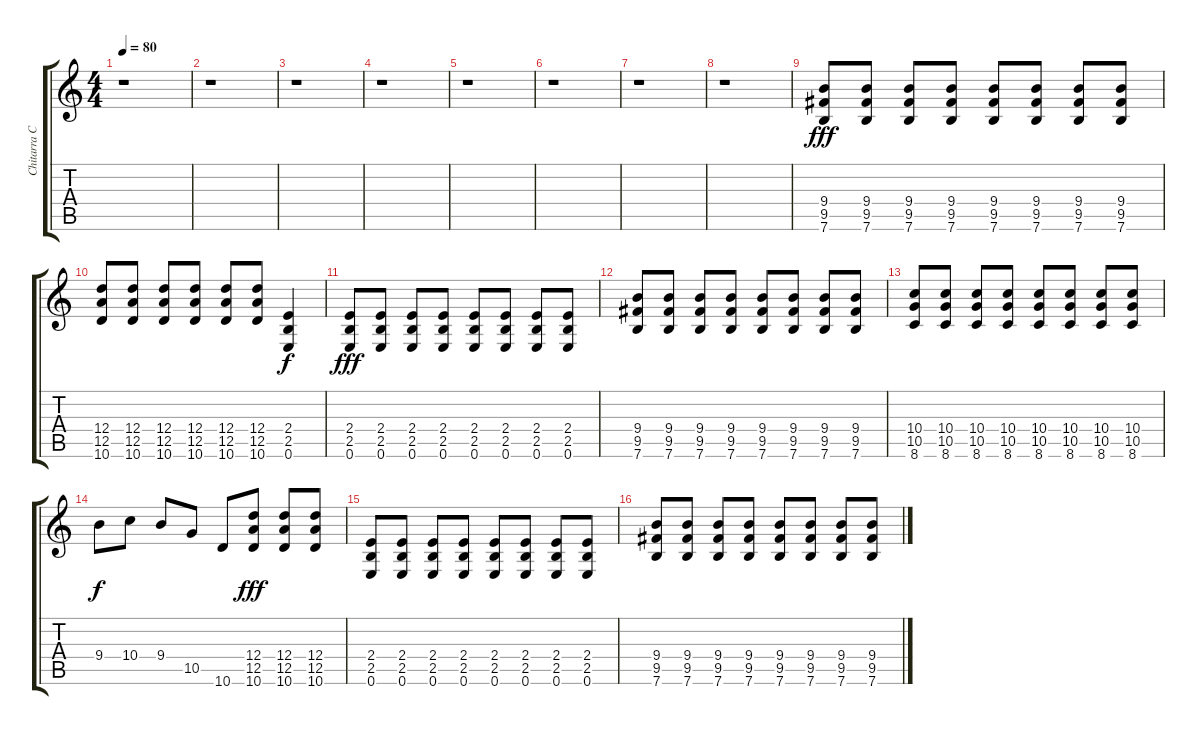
\track ("Chitarra Chorus" "Chitarra C") {instrument distortionguitar}
\staff {score tabs}
\tuning (E4 B3 G3 D3 A2 E2) {hide}
\ts (4 4)
\tempo 80
\clef g2
\ks c
r.1{dy f} |
r.1 |
r.1 |
r.1 |
r.1 |
r.1 |
r.1 |
r.1 |
(9.4 9.5 7.6).8{dy fff} (9.4 9.5 7.6).8 (9.4 9.5 7.6).8 (9.4 9.5 7.6).8 (9.4 9.5 7.6).8 (9.4 9.5 7.6).8 (9.4 9.5 7.6).8 (9.4 9.5 7.6).8 |
(12.4 12.5 10.6).8 (12.4 12.5 10.6).8 (12.4 12.5 10.6).8 (12.4 12.5 10.6).8 (12.4 12.5 10.6).8 (12.4 12.5 10.6).8 (2.4 2.5 0.6).4{dy f} |
(2.4 2.5 0.6).8{dy fff} (2.4 2.5 0.6).8 (2.4 2.5 0.6).8 (2.4 2.5 0.6).8 (2.4 2.5 0.6).8 (2.4 2.5 0.6).8 (2.4 2.5 0.6).8 (2.4 2.5 0.6).8 |
(9.4 9.5 7.6).8 (9.4 9.5 7.6).8 (9.4 9.5 7.6).8 (9.4 9.5 7.6).8 (9.4 9.5 7.6).8 (9.4 9.5 7.6).8 (9.4 9.5 7.6).8 (9.4 9.5 7.6).8 |
(10.4 10.5 8.6).8 (10.4 10.5 8.6).8 (10.4 10.5 8.6).8 (10.4 10.5 8.6).8 (10.4 10.5 8.6).8 (10.4 10.5 8.6).8 (10.4 10.5 8.6).8 (10.4 10.5 8.6).8 |
9.4.8{dy f} 10.4.8 9.4.8 10.5.8 10.6.8 (12.4 12.5 10.6).8{dy fff} (12.4 12.5 10.6).8 (12.4 12.5 10.6).8 |
(2.4 2.5 0.6).8 (2.4 2.5 0.6).8 (2.4 2.5 0.6).8 (2.4 2.5 0.6).8 (2.4 2.5 0.6).8 (2.4 2.5 0.6).8 (2.4 2.5 0.6).8 (2.4 2.5 0.6).8 |
(9.4 9.5 7.6).8 (9.4 9.5 7.6).8 (9.4 9.5 7.6).8 (9.4 9.5 7.6).8 (9.4 9.5 7.6).8 (9.4 9.5 7.6).8 (9.4 9.5 7.6).8 (9.4 9.5 7.6).8
